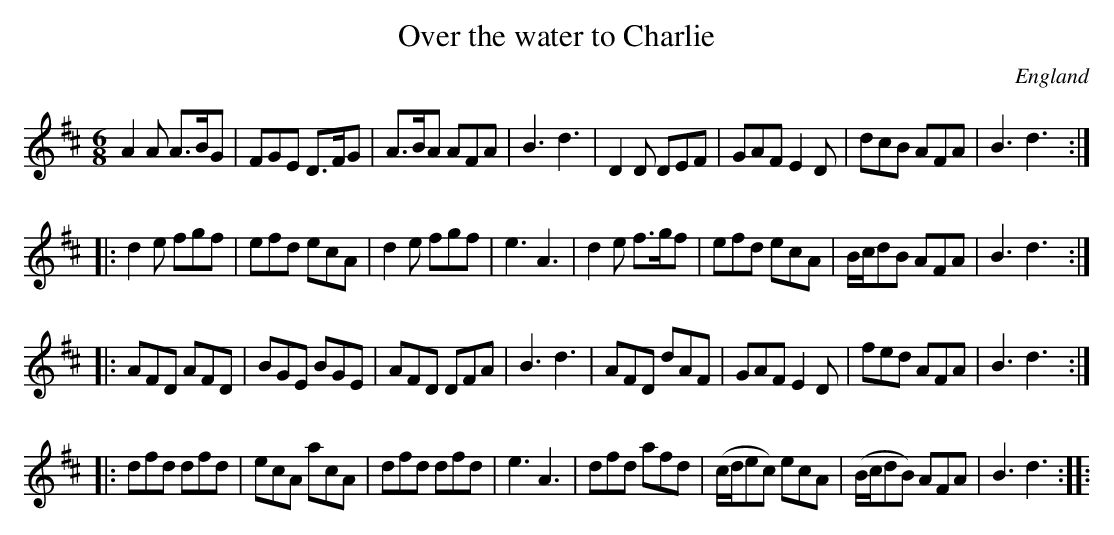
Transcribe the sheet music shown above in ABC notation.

X:1
T:Over the water to Charlie
L:1/8
M:6/8
O:England
K:D major
A2A A>BG | FGE D>FG | A>BA AFA | B3 d3 |\
D2D DEF  | GAF E2D  | dcB  AFA | B3 d3 ::
d2e fgf  | efd ecA | d2e      fgf | e3 A3 | \
d2e f>gf | efd ecA | B/2c/2dB AFA | B3 d3 ::
AFD AFD  | BGE BGE | AFD DFA | B3 d3 |\
AFD dAF  | GAF E2D | fed AFA | B3 d3 ::
dfd dfd  | ecA        acA | dfd        dfd | e3 A3 |\
dfd afd  | (c/2d/2ec) ecA | (B/2c/2dB) AFA | B3 d3::
